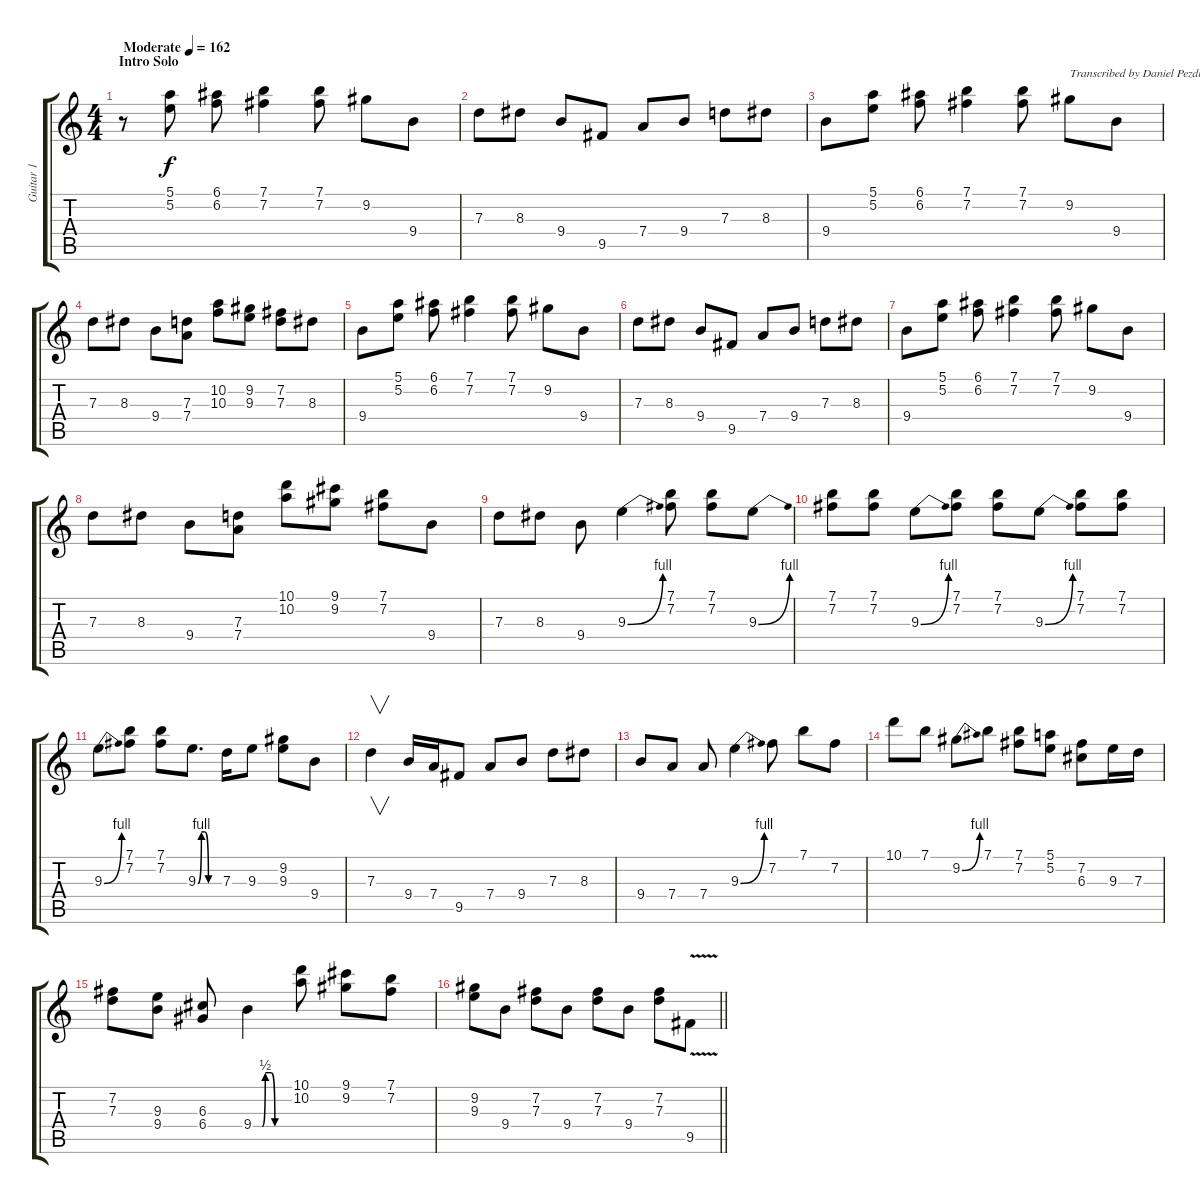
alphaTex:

\track ("Guitar 1" "Guitar 1") {instrument distortionguitar}
\staff {score tabs}
\tuning (E4 B3 G3 D3 A2 E2) {hide}
\ts (4 4)
\section ("" "Intro Solo")
\tempo (162 "Moderate")
\clef g2
\ks c
r.8{dy f instrument distortionguitar} (5.1 5.2).8 (6.1 6.2).8 (7.1 7.2).4 (7.1 7.2).8 9.2.8 9.4.8 |
7.3.8 8.3.8 9.4.8 9.5.8 7.4.8 9.4.8 7.3.8 8.3.8 |
9.4.8 (5.1 5.2).8 (6.1 6.2).8 (7.1 7.2).4 (7.1 7.2).8 9.2.8{txt "Transcribed by Daniel Pezdirc"} 9.4.8 |
7.3.8 8.3.8 9.4.8 (7.3 7.4).8 (10.2 10.3).8 (9.2 9.3).8 (7.2 7.3).8 8.3.8 |
9.4.8 (5.1 5.2).8 (6.1 6.2).8 (7.1 7.2).4 (7.1 7.2).8 9.2.8 9.4.8 |
7.3.8 8.3.8 9.4.8 9.5.8 7.4.8 9.4.8 7.3.8 8.3.8 |
9.4.8 (5.1 5.2).8 (6.1 6.2).8 (7.1 7.2).4 (7.1 7.2).8 9.2.8 9.4.8 |
7.3.8 8.3.8 9.4.8 (7.3 7.4).8 (10.1 10.2).8 (9.1 9.2).8 (7.1 7.2).8 9.4.8 |
7.3.8 8.3.8 9.4.8 9.3{be (bend 0 0 60 4)}.4 (7.1 7.2).8 (7.1 7.2).8 9.3{be (bend 0 0 60 4)}.8 |
(7.1 7.2).8 (7.1 7.2).8 9.3{be (bend 0 0 60 4)}.8 (7.1 7.2).8 (7.1 7.2).8 9.3{be (bend 0 0 60 4)}.8 (7.1 7.2).8 (7.1 7.2).8 |
9.3{be (bend 0 0 60 4)}.8 (7.1 7.2).8 (7.1 7.2).8 9.3{be (custom 0 0 10 4 20 4 30 0 60 0)}.8{d} 7.3.16 9.3.8 (9.2 9.3).8 9.4.8 |
7.3.4{v} 9.4.16 7.4.16 9.5.8 7.4.8 9.4.8 7.3.8 8.3.8 |
9.4.8 7.4.8 7.4.8 9.3{be (bend 0 0 60 4)}.4 7.2.8 7.1.8 7.2.8 |
10.1.8 7.1.8 9.2{be (bend 0 0 60 4)}.8 7.1.8 (7.1 7.2).8 (5.1 5.2).8 (7.2 6.3).8 9.3.16 7.3.16 |
(7.2 7.3).8 (9.3 9.4).8 (6.3 6.4).8 9.4{be (custom 0 0 10 0 15 0 20 2 30 2 36 0 60 0)}.4 (10.1 10.2).8 (9.1 9.2).8 (7.1 7.2).8 |
\barLineRight lightlight
(9.2 9.3).8 9.4.8 (7.2 7.3).8 9.4.8 (7.2 7.3).8 9.4.8 (7.2 7.3).8 9.5{v}.8
